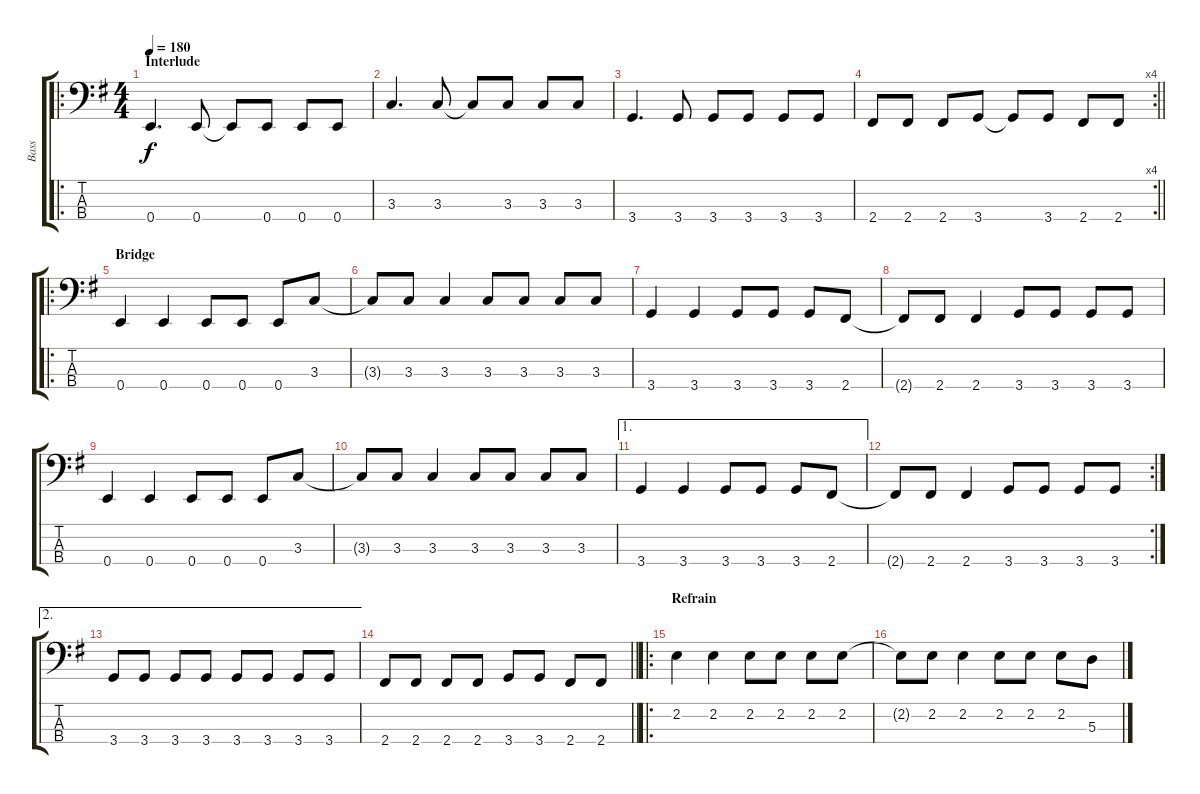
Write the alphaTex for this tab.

\track ("Bass" "Bass") {instrument electricbassfinger}
\staff {score tabs}
\tuning (G2 D2 A1 E1) {hide}
\ro
\ts (4 4)
\section ("" "Interlude")
\tempo 180
\clef f4
\ks g
0.4.4{d dy f} 0.4.8 0.4{t}.8 0.4.8 0.4.8 0.4.8 |
3.3.4{d} 3.3.8 3.3{t}.8 3.3.8 3.3.8 3.3.8 |
3.4.4{d} 3.4.8 3.4.8 3.4.8 3.4.8 3.4.8 |
\rc 4
\barLineRight lightlight
2.4.8 2.4.8 2.4.8 3.4.8 3.4{t}.8 3.4.8 2.4.8 2.4.8 |
\ro
\section ("" "Bridge")
0.4.4 0.4.4 0.4.8 0.4.8 0.4.8 3.3.8 |
3.3{t}.8 3.3.8 3.3.4 3.3.8 3.3.8 3.3.8 3.3.8 |
3.4.4 3.4.4 3.4.8 3.4.8 3.4.8 2.4.8 |
2.4{t}.8 2.4.8 2.4.4 3.4.8 3.4.8 3.4.8 3.4.8 |
0.4.4 0.4.4 0.4.8 0.4.8 0.4.8 3.3.8 |
3.3{t}.8 3.3.8 3.3.4 3.3.8 3.3.8 3.3.8 3.3.8 |
\ae 1
3.4.4 3.4.4 3.4.8 3.4.8 3.4.8 2.4.8 |
\rc 2
2.4{t}.8 2.4.8 2.4.4 3.4.8 3.4.8 3.4.8 3.4.8 |
\ae 2
3.4.8 3.4.8 3.4.8 3.4.8 3.4.8 3.4.8 3.4.8 3.4.8 |
\barLineRight lightlight
2.4.8 2.4.8 2.4.8 2.4.8 3.4.8 3.4.8 2.4.8 2.4.8 |
\ro
\section ("" "Refrain")
2.2.4 2.2.4 2.2.8 2.2.8 2.2.8 2.2.8 |
2.2{t}.8 2.2.8 2.2.4 2.2.8 2.2.8 2.2.8 5.3.8
